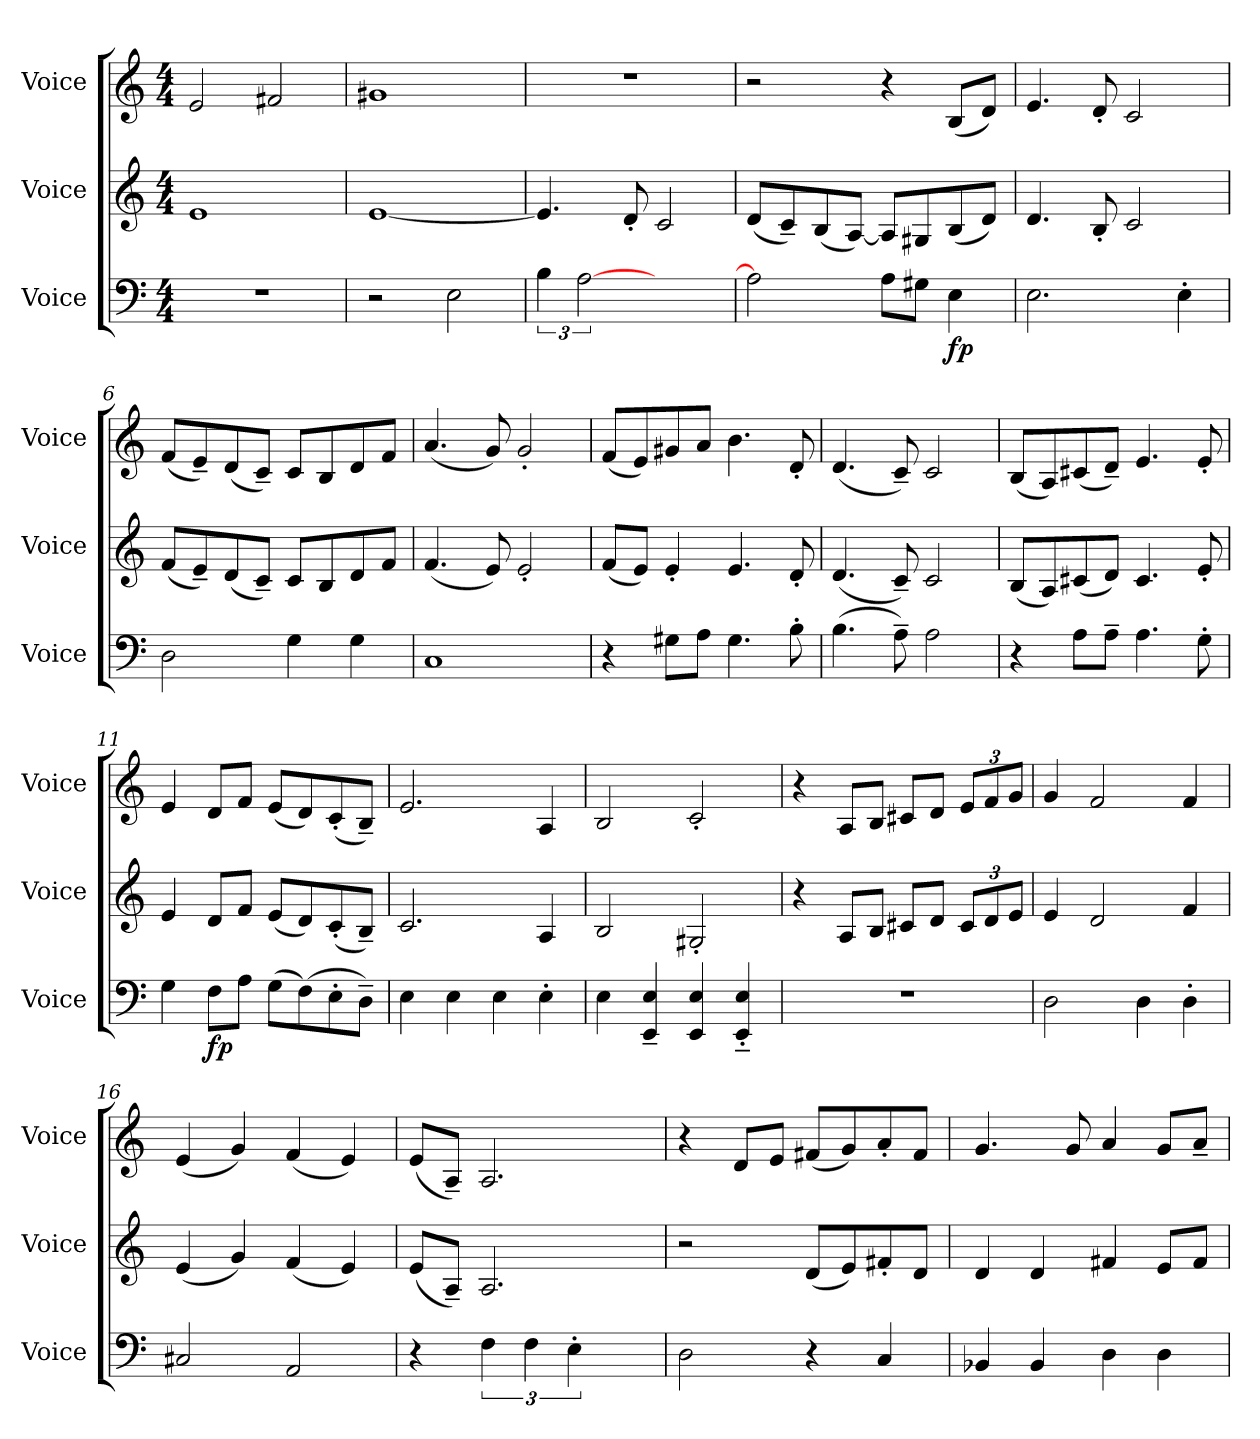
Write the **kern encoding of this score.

**kern	**dynam	**kern	**kern
*part3	*part3	*part2	*part1
*staff3	*staff3	*staff2	*staff1
*I"Voice	*	*I"Voice	*I"Voice
*I'Voice	*	*I'Voice	*I'Voice
*clefF4	*	*clefG2	*clefG2
*M4/4	*	*M4/4	*M4/4
=1	=1	=1	=1
1rF	.	1e	2e/
.	.	.	2f#X/
=2	=2	=2	=2
2rE	.	[<1e	1g#X
2E\	.	.	.
=3	=3	=3	=3
6B\	.	4.e/]	1rdd
[>3A\	.	.	.
.	.	8d'</	.
2ryy	.	2c/	.
=4	=4	=4	=4
2A\]	.	(<8d/L	2rcc
.	.	8c~</)	.
.	.	(<8B/	.
.	.	[<8A/J)	.
8A\L	.	8A/L]	4r
8G#X\J	.	8G#X/	.
!	!LO:DY:b	!	!
4E\	fp	(<8B/	(<8B/L
.	.	8d/J)	8d/J)
=5	=5	=5	=5
2.E\	.	4.d/	4.e/
.	.	8B'</	8d'</
.	.	2c/	2c/
4E'<\	.	.	.
!!LO:LB:g=z
=6	=6	=6	=6
2D\	.	(<8f/L	(<8f/L
.	.	8e~</)	8e~</)
.	.	(<8d/	(<8d/
.	.	8c~</J)	8c~</J)
4G\	.	8c/L	8c/L
.	.	8B/	8B/
4G\	.	8d/	8d/
.	.	8f/J	8f/J
=7	=7	=7	=7
1C	.	(<4.f/	(<4.a/
.	.	8e/)	8g/)
.	.	2e'</	2g'</
=8	=8	=8	=8
4r	.	(<8f/L	(<8f/L
.	.	8e/J)	8e/)
8G#X\L	.	4e'</	8g#X/
8A\J	.	.	8a/J
4.G#\	.	4.e/	4.b\
8B'<\	.	8d'</	8d'</
=9	=9	=9	=9
(>4.B\	.	(<4.d/	(<4.d/
8A~<\)	.	8c~</)	8c~</)
2A\	.	2c/	2c/
!!LO:LB:g=z
=10	=10	=10	=10
4r	.	(<8B/L	(<8B/L
.	.	8A/)	8A/)
8A\L	.	(<8c#X/	(<8c#X/
8A~>\J	.	8d/J)	8d~</J)
4.A\	.	4.c#/	4.e/
8G'<\	.	8e'</	8e'</
=11	=11	=11	=11
4G\	.	4e/	4e/
!	!LO:DY:b	!	!
8F\L	fp	8d/L	8d/L
8A\J	.	8f/J	8f/J
(>8G\L	.	(<8e/L	(<8e/L
(>8F\)	.	8d/)	8d/)
8E'<\	.	(<8c'</	(<8c'</
8D~<\J)	.	8B~</J)	8B~</J)
=12	=12	=12	=12
4E\	.	2.c/	2.e/
4E\	.	.	.
4E\	.	.	.
4E'<\	.	4A/	4A/
=13	=13	=13	=13
4E\	.	2B/	2B/
4EE/~> 4E/~>	.	.	.
4EE/ 4E/	.	2G#X'</	2c'</
4EE/'<~> 4E/'<~>	.	.	.
!!LO:PB:g=z
=14	=14	=14	=14
1r	.	4r	4r
.	.	8A/L	8A/L
.	.	8B/J	8B/J
.	.	8c#X/L	8c#X/L
.	.	8d/J	8d/J
.	.	12c#/L	12e/L
.	.	12d/	12f/
.	.	12e/J	12g/J
=15	=15	=15	=15
2D\	.	4e/	4g/
.	.	2d/	2f/
4D\	.	.	.
4D'<\	.	4f/	4f/
=16	=16	=16	=16
2C#X/	.	(<4e/	(<4e/
.	.	4g/)	4g/)
2AA/	.	(<4f/	(<4f/
.	.	4e/)	4e/)
=17	=17	=17	=17
4r	.	(<8e/L	(<8e/L
.	.	8A~</J)	8A~</J)
6F\	.	2.A/	2.A/
6F\	.	.	.
6E'<\	.	.	.
4ryy	.	.	.
!!LO:LB:g=z
=18	=18	=18	=18
2D\	.	2rcc	4r
.	.	.	8d/L
.	.	.	8e/J
4r	.	(<8d/L	(<8f#X/L
.	.	8e/)	8g/)
4C/	.	8f#X'</	8a'</
.	.	8d/J	8f#/J
=19	=19	=19	=19
4BB-X/	.	4d/	4.g/
4BB-/	.	4d/	.
.	.	.	8g/
4D\	.	4f#X/	4a/
4D\	.	8e/L	8g/L
.	.	8f#/J	8a~>/J
=	=	=	=
*-	*-	*-	*-
